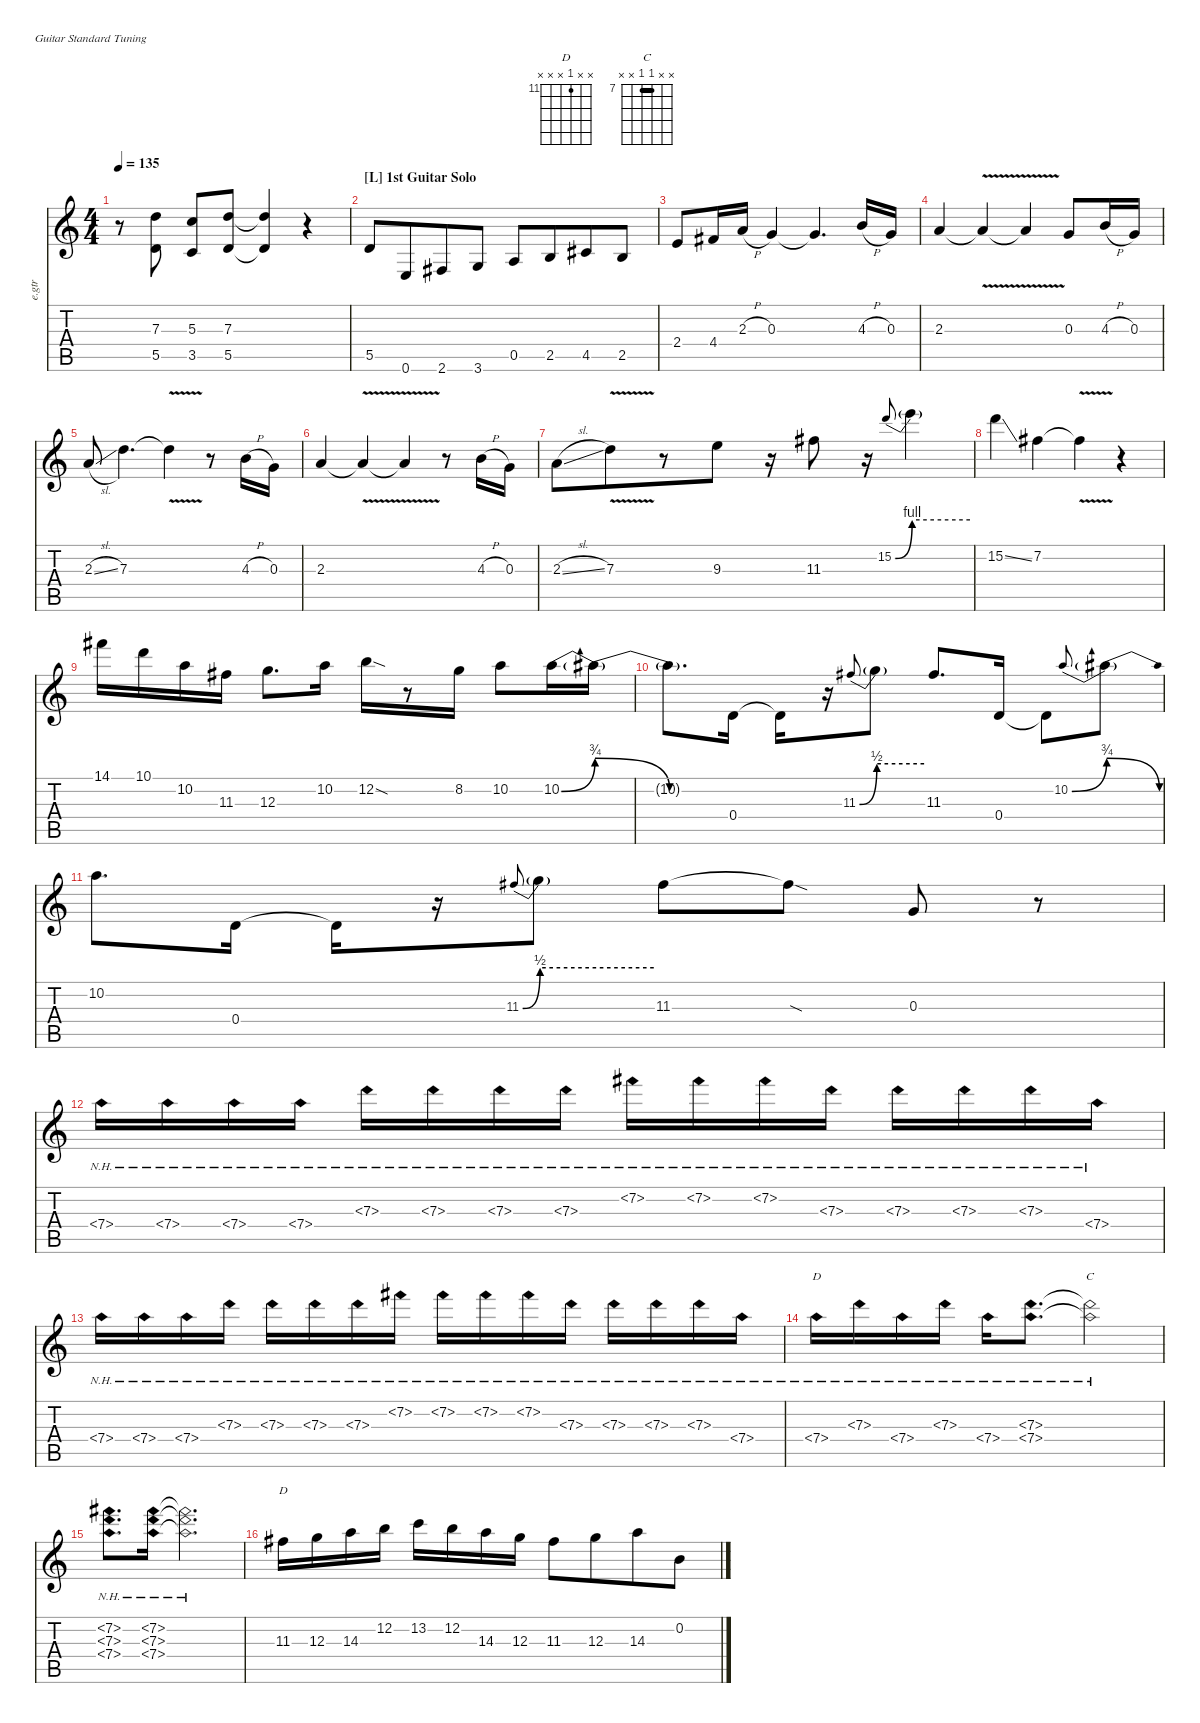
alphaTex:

\defaultSystemsLayout 4
\hideDynamics
\bracketExtendMode nobrackets
\track ("E.Guitar I" "e.gtr") {solo instrument acousticguitarsteel}
\staff {score tabs}
\tuning (E4 B3 G3 D3 A2 E2)
\chord ("D" x x x 7 x x) {firstfret 7 showfingering false}
\chord ("C" x x 7 7 x x) {firstfret 7 showfingering false barre 7}
\chord ("D" x x 11 x x x) {firstfret 11 showfingering false}
\ts (4 4)
\tempo 135
\clef g2
\ks c
r.8{dy mf beam Down} (7.3 5.5).8{beam Up} (3.5 5.3).8{beam Up} (5.5 7.3).8{beam Up} (5.5{t} 7.3{t}).4{beam Up} r.4{beam Down} |
\section ("L" "1st Guitar Solo")
5.5.8{instrument overdrivenguitar beam Up} 0.6.8{beam Up beam merge} 2.6{acc #}.8{beam Up} 3.6.8{beam Up} 0.5.8{beam Up} 2.5.8{beam Up beam merge} 4.5{acc #}.8{beam Up} 2.5.8{beam Up} |
2.4.8{beam Up} 4.4{acc #}.16{beam Up beam merge} 2.3{h}.16{beam Up} 0.3.4{beam Up} 0.3{t}.4{d beam Up} 4.3{h}.16{beam Up} 0.3.16{beam Up} |
2.3.4{beam Up} 2.3{v t}.4{beam Up} 2.3{v t}.4{beam Up} 0.3.8{beam Up} 4.3{h}.16{beam Up} 0.3.16{beam Up} |
2.3{sl}.8{beam Up} 7.3.4{d beam Down} 7.3{v t}.4{beam Down} r.8{beam Down} 4.3{h}.16{beam Up} 0.3.16{beam Up} |
2.3.4{beam Up} 2.3{v t}.4{beam Up} 2.3{v t}.4{beam Up} r.8{beam Down} 4.3{h}.16{beam Up} 0.3.16{beam Up} |
2.3{sl}.8{beam Down} 7.3{v}.8{beam Down beam merge} r.8{beam Down beam merge} 9.3.8{beam Down} r.16{beam Down} 11.3{acc #}.8{beam Down} r.16{beam Down} 15.2{be (bend 0 0 59.4 4)}.8{gr onbeat beam Up} 15.2{be (hold 0 4 60 4) t}.4{beam Down} |
15.2{ss}.4{beam Down} 7.2{acc #}.4{beam Down} 7.2{v t acc #}.4{beam Down} r.4{beam Down} |
14.1{acc #}.16{beam Down} 10.1.16{beam Down} 10.2.16{beam Down} 11.3{acc #}.16{beam Down} 12.3.8{d beam Down} 10.2.16{beam Down} 12.2{sod}.16{beam Down} r.8{beam Down} 8.2.16{beam Down} 10.2.8{beam Down} 10.2{be (bend 0 0 59.4 3)}.16{beam Down} 10.2{be (release 0 3 59.4 0) t}.16{beam Down} |
10.2{be (hold 0 0 60 0) t}.8{d beam Down} 0.4.16{beam Down} 0.4{t}.16{beam Down} r.16{beam Down} 11.3{be (bend 0 0 59.4 2) acc #}.8{gr onbeat beam Up} 11.3{be (hold 0 2 60 2) t}.8{beam Down} 11.3{acc #}.8{d beam Up} 0.4.16{beam Up} 0.4{t}.8{beam Down} 10.2{be (bend 0 0 59.4 3)}.8{gr onbeat beam Up} 10.2{be (release 0 3 59.4 0) t}.8{beam Down} |
10.2.8{d beam Down} 0.4.16{beam Down} 0.4{t}.16{beam Down} r.16{beam Down} 11.3{be (bend 0 0 59.4 2) acc #}.8{gr onbeat beam Up} 11.3{be (hold 0 2 60 2) t}.8{beam Down} 11.3{acc #}.8{beam Down} 11.3{sod t acc #}.8{beam Down} 0.3.8{beam Up} r.8{beam Down} |
7.4{nh}.16{beam Down} 7.4{nh}.16{beam Down} 7.4{nh}.16{beam Down} 7.4{nh}.16{beam Down} 7.3{nh}.16{beam Down} 7.3{nh}.16{beam Down} 7.3{nh}.16{beam Down} 7.3{nh}.16{beam Down} 7.2{nh acc #}.16{beam Down} 7.2{nh acc #}.16{beam Down} 7.2{nh acc #}.16{beam Down} 7.3{nh}.16{beam Down} 7.3{nh}.16{beam Down} 7.3{nh}.16{beam Down} 7.3{nh}.16{beam Down} 7.4{nh}.16{beam Down} |
7.4{nh}.16{beam Down} 7.4{nh}.16{beam Down} 7.4{nh}.16{beam Down} 7.3{nh}.16{beam Down} 7.3{nh}.16{beam Down} 7.3{nh}.16{beam Down} 7.3{nh}.16{beam Down} 7.2{nh acc #}.16{beam Down} 7.2{nh acc #}.16{beam Down} 7.2{nh acc #}.16{beam Down} 7.2{nh acc #}.16{beam Down} 7.3{nh}.16{beam Down} 7.3{nh}.16{beam Down} 7.3{nh}.16{beam Down} 7.3{nh}.16{beam Down} 7.4{nh}.16{beam Down} |
7.4{nh}.16{ch "D" beam Down} 7.3{nh}.16{beam Down} 7.4{nh}.16{beam Down} 7.3{nh}.16{beam Down} 7.4{nh}.16{beam Down} (7.4{nh} 7.3{nh}).8{d beam Down} (7.4{nh t} 7.3{nh t}).2{ch "C" beam Down} |
(7.2{nh acc #} 7.3{nh} 7.4{nh}).8{d beam Down} (7.2{nh acc #} 7.3{nh} 7.4{nh}).16{beam Down} (7.2{nh t acc #} 7.3{nh t} 7.4{nh t}).2{d beam Down} |
11.3{acc #}.16{ch "D" beam Down} 12.3.16{beam Down} 14.3.16{beam Down} 12.2.16{beam Down} 13.2.16{beam Down} 12.2.16{beam Down} 14.3.16{beam Down} 12.3.16{beam Down} 11.3{acc #}.8{beam Down} 12.3.8{beam Down beam merge} 14.3.8{beam Down} 0.2.8{beam Down}
